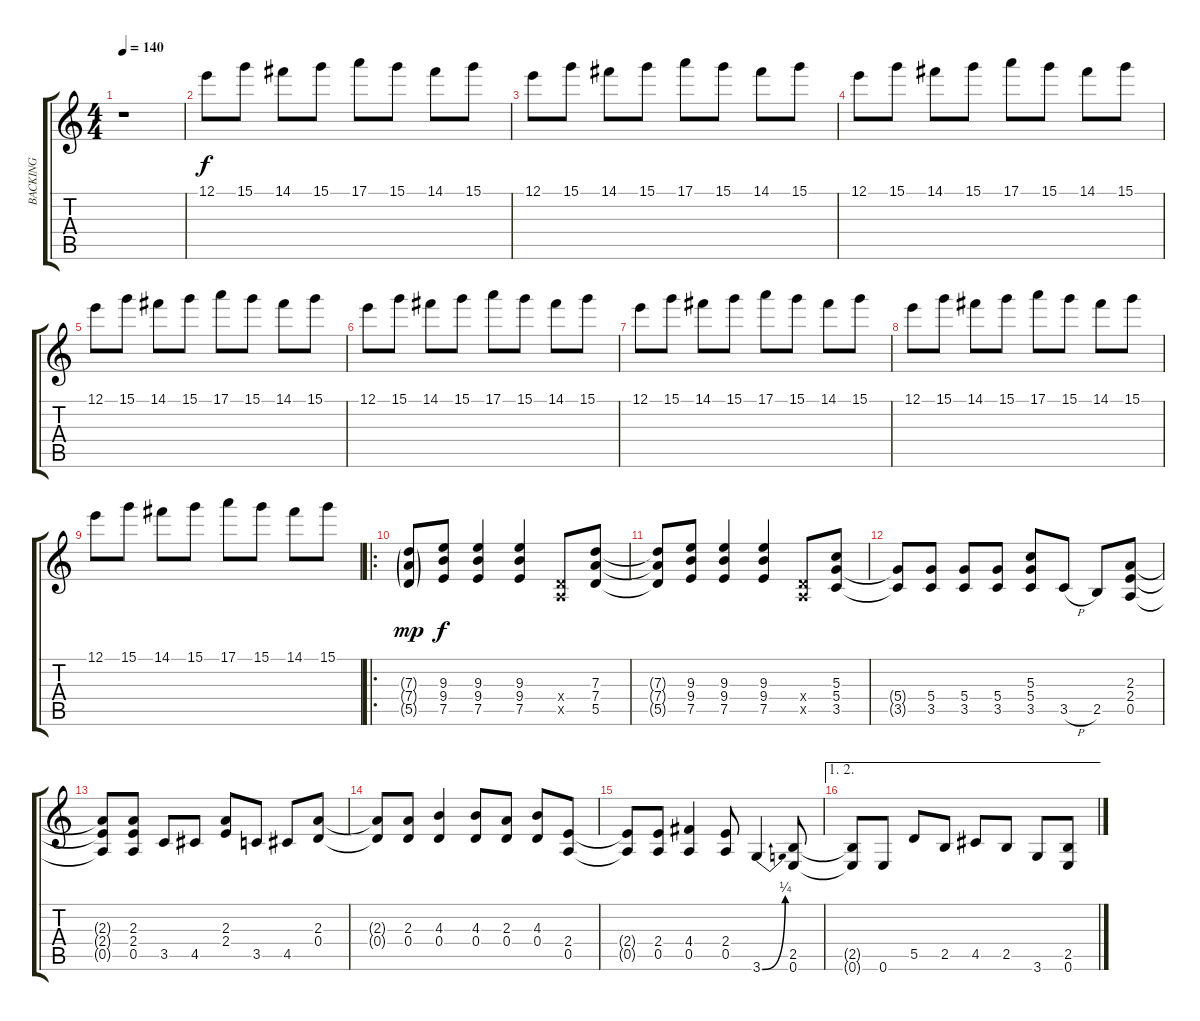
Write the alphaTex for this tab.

\track ("BACKING" "BACKING") {instrument overdrivenguitar}
\staff {score tabs}
\tuning (E4 B3 G3 D3 A2 E2) {hide}
\ts (4 4)
\tempo 140
\clef g2
\ks c
r.1{dy f} |
12.1.8 15.1.8 14.1.8 15.1.8 17.1.8 15.1.8 14.1.8 15.1.8 |
12.1.8 15.1.8 14.1.8 15.1.8 17.1.8 15.1.8 14.1.8 15.1.8 |
12.1.8 15.1.8 14.1.8 15.1.8 17.1.8 15.1.8 14.1.8 15.1.8 |
12.1.8 15.1.8 14.1.8 15.1.8 17.1.8 15.1.8 14.1.8 15.1.8 |
12.1.8 15.1.8 14.1.8 15.1.8 17.1.8 15.1.8 14.1.8 15.1.8 |
12.1.8 15.1.8 14.1.8 15.1.8 17.1.8 15.1.8 14.1.8 15.1.8 |
12.1.8 15.1.8 14.1.8 15.1.8 17.1.8 15.1.8 14.1.8 15.1.8 |
12.1.8 15.1.8 14.1.8 15.1.8 17.1.8 15.1.8 14.1.8 15.1.8 |
\ro
(7.3{g} 7.4{g} 5.5{g}).8{dy mp} (9.3 9.4 7.5).8{dy f} (9.3 9.4 7.5).4 (9.3 9.4 7.5).4 (0.4{x} 0.5{x}).8 (7.3 7.4 5.5).8 |
(7.3{t} 7.4{t} 5.5{t}).8 (9.3 9.4 7.5).8 (9.3 9.4 7.5).4 (9.3 9.4 7.5).4 (0.4{x} 0.5{x}).8 (5.3 5.4 3.5).8 |
(5.4{t} 3.5{t}).8 (5.4 3.5).8 (5.4 3.5).8 (5.4 3.5).8 (5.3 5.4 3.5).8 3.5{h}.8 2.5.8 (2.3 2.4 0.5).8 |
(2.3{t} 2.4{t} 0.5{t}).8 (2.3 2.4 0.5).8 3.5.8 4.5.8 (2.3 2.4).8 3.5.8 4.5.8 (2.3 0.4).8 |
(2.3{t} 0.4{t}).8 (2.3 0.4).8 (4.3 0.4).4 (4.3 0.4).8 (2.3 0.4).8 (4.3 0.4).8 (2.4 0.5).8 |
(2.4{t} 0.5{t}).8 (2.4 0.5).8 (4.4 0.5).4 (2.4 0.5).8 3.6{be (bend 0 0 60 1)}.4 (2.5 0.6).8 |
\ae (1 2)
(2.5{t} 0.6{t}).8 0.6.8 5.5.8 2.5.8 4.5.8 2.5.8 3.6.8 (2.5 0.6).8
